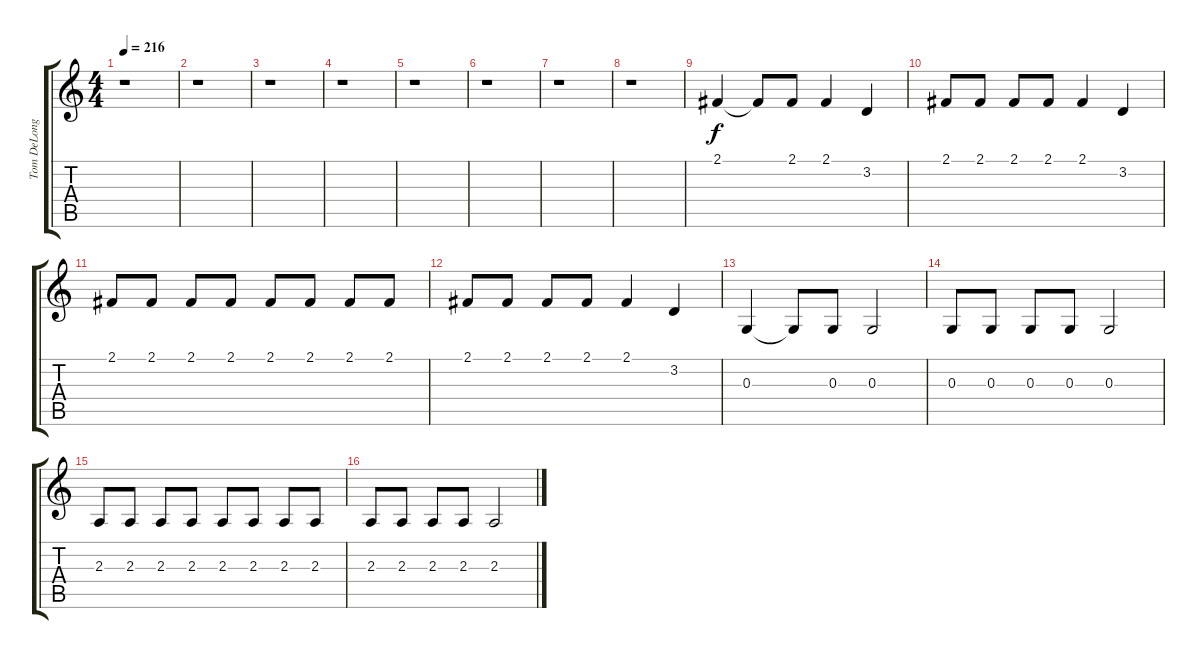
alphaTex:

\track ("Tom DeLonge (Vocals)" "Tom DeLong") {instrument lead2sawtooth}
\staff {score tabs}
\tuning (E4 B3 G3 D3 A2 E2) {hide}
\ts (4 4)
\tempo 216
\clef g2
\ks c
r.1{dy f} |
r.1 |
r.1 |
r.1 |
r.1 |
r.1 |
r.1 |
r.1 |
2.1.4 2.1{t}.8 2.1.8 2.1.4 3.2.4 |
2.1.8 2.1.8 2.1.8 2.1.8 2.1.4 3.2.4 |
2.1.8 2.1.8 2.1.8 2.1.8 2.1.8 2.1.8 2.1.8 2.1.8 |
2.1.8 2.1.8 2.1.8 2.1.8 2.1.4 3.2.4 |
0.3.4 0.3{t}.8 0.3.8 0.3.2 |
0.3.8 0.3.8 0.3.8 0.3.8 0.3.2 |
2.3.8 2.3.8 2.3.8 2.3.8 2.3.8 2.3.8 2.3.8 2.3.8 |
2.3.8 2.3.8 2.3.8 2.3.8 2.3.2
